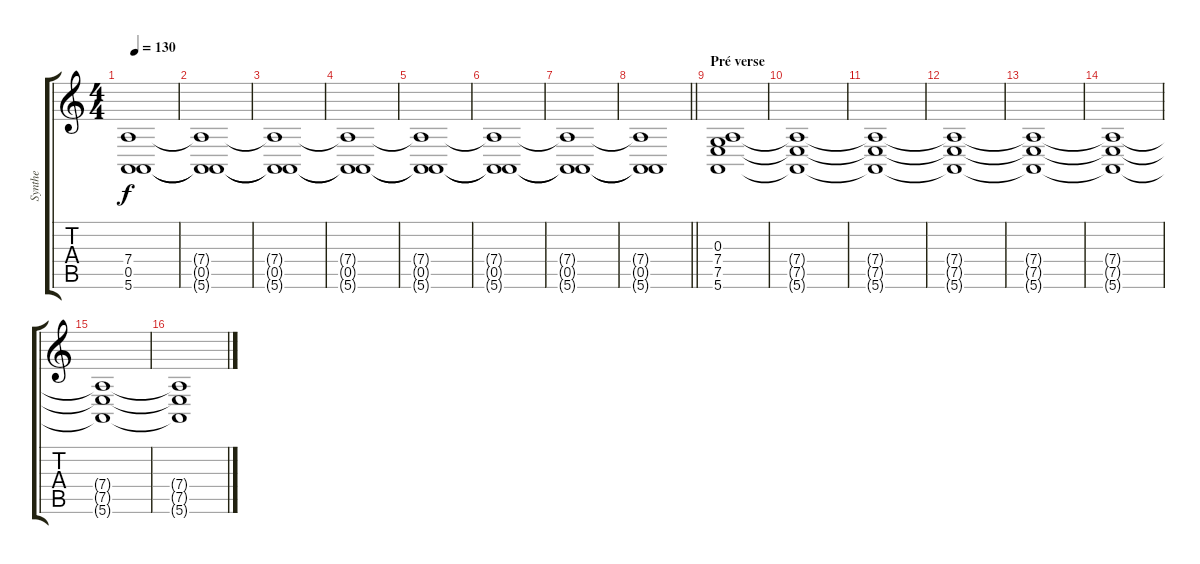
\track ("Synthe" "Synthe") {instrument stringensemble2}
\staff {score tabs}
\tuning (E4 B3 G3 D3 A2 E2) {hide}
\ts (4 4)
\tempo 130
\clef g2
\ks c
(7.4{t} 0.5{t} 5.6{t}).1{dy f} |
(7.4{t} 0.5{t} 5.6{t}).1 |
(7.4{t} 0.5{t} 5.6{t}).1 |
(7.4{t} 0.5{t} 5.6{t}).1 |
(7.4{t} 0.5{t} 5.6{t}).1 |
(7.4{t} 0.5{t} 5.6{t}).1 |
(7.4{t} 0.5{t} 5.6{t}).1 |
\barLineRight lightlight
(7.4{t} 0.5{t} 5.6{t}).1 |
\section ("" "Pré verse")
(0.3 7.4 7.5 5.6).1 |
(7.4{t} 7.5{t} 5.6{t}).1 |
(7.4{t} 7.5{t} 5.6{t}).1 |
(7.4{t} 7.5{t} 5.6{t}).1 |
(7.4{t} 7.5{t} 5.6{t}).1 |
(7.4{t} 7.5{t} 5.6{t}).1 |
(7.4{t} 7.5{t} 5.6{t}).1 |
(7.4{t} 7.5{t} 5.6{t}).1
